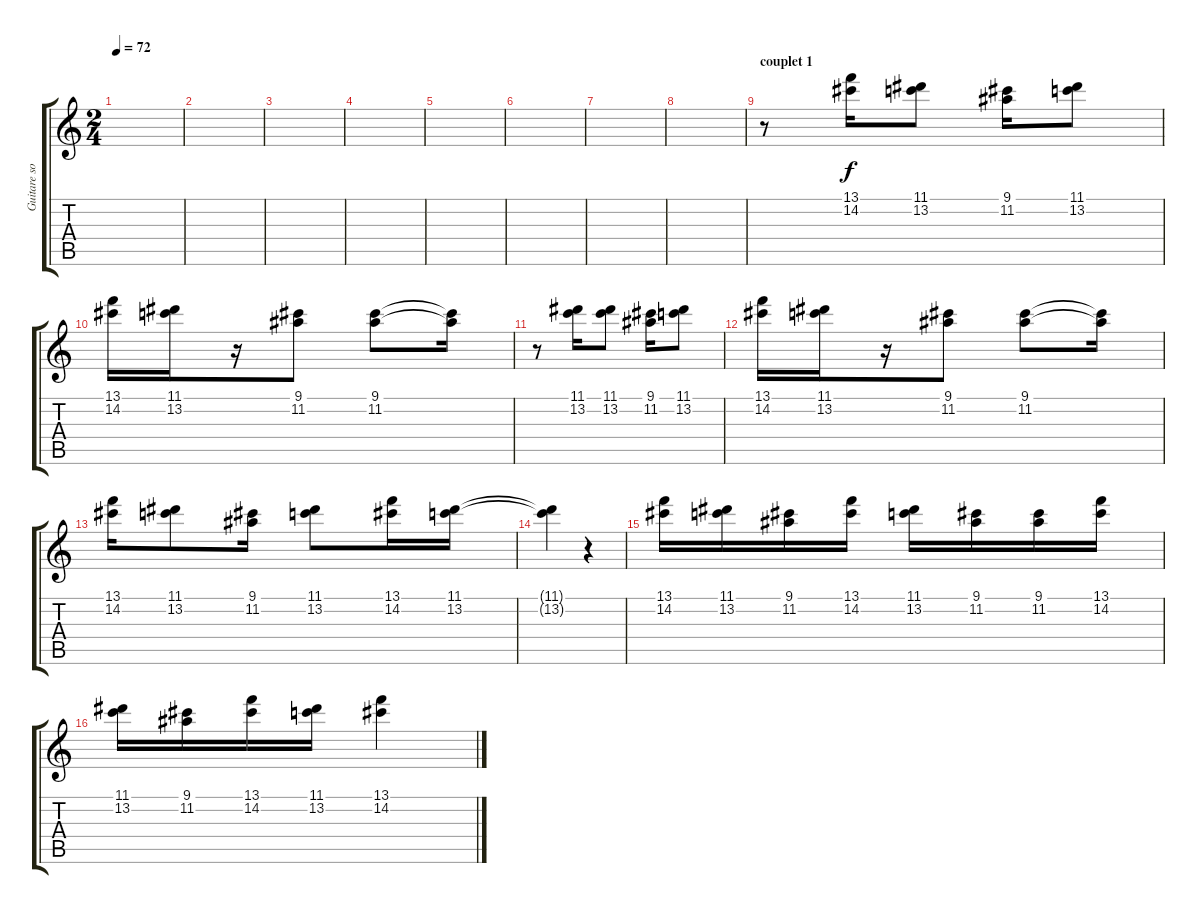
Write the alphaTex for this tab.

\track ("Guitare solo 2" "Guitare so") {instrument acousticguitarnylon}
\staff {score tabs}
\tuning (E4 B3 G3 D3 A2 E2) {hide}
\ts (2 4)
\tempo 72
\clef g2
\ks c
|
|
|
|
|
|
|
|
\section ("" "couplet 1")
r.8 (13.1 14.2).16 (11.1 13.2).8 (9.1 11.2).16 (11.1 13.2).8 |
(13.1 14.2).16 (11.1 13.2).16 r.16 (9.1 11.2).8 (9.1 11.2).8 (9.1{t} 11.2{t}).16 |
r.8 (11.1 13.2).16 (11.1 13.2).8 (9.1 11.2).16 (11.1 13.2).8 |
(13.1 14.2).16 (11.1 13.2).16 r.16 (9.1 11.2).8 (9.1 11.2).8 (9.1{t} 11.2{t}).16 |
(13.1 14.2).16 (11.1 13.2).8 (9.1 11.2).16 (11.1 13.2).8 (13.1 14.2).16 (11.1 13.2).16 |
(11.1{t} 13.2{t}).4 r.4 |
(13.1 14.2).16 (11.1 13.2).16 (9.1 11.2).16 (13.1 14.2).16 (11.1 13.2).16 (9.1 11.2).16 (9.1 11.2).16 (13.1 14.2).16 |
(11.1 13.2).16 (9.1 11.2).16 (13.1 14.2).16 (11.1 13.2).16 (13.1 14.2).4
